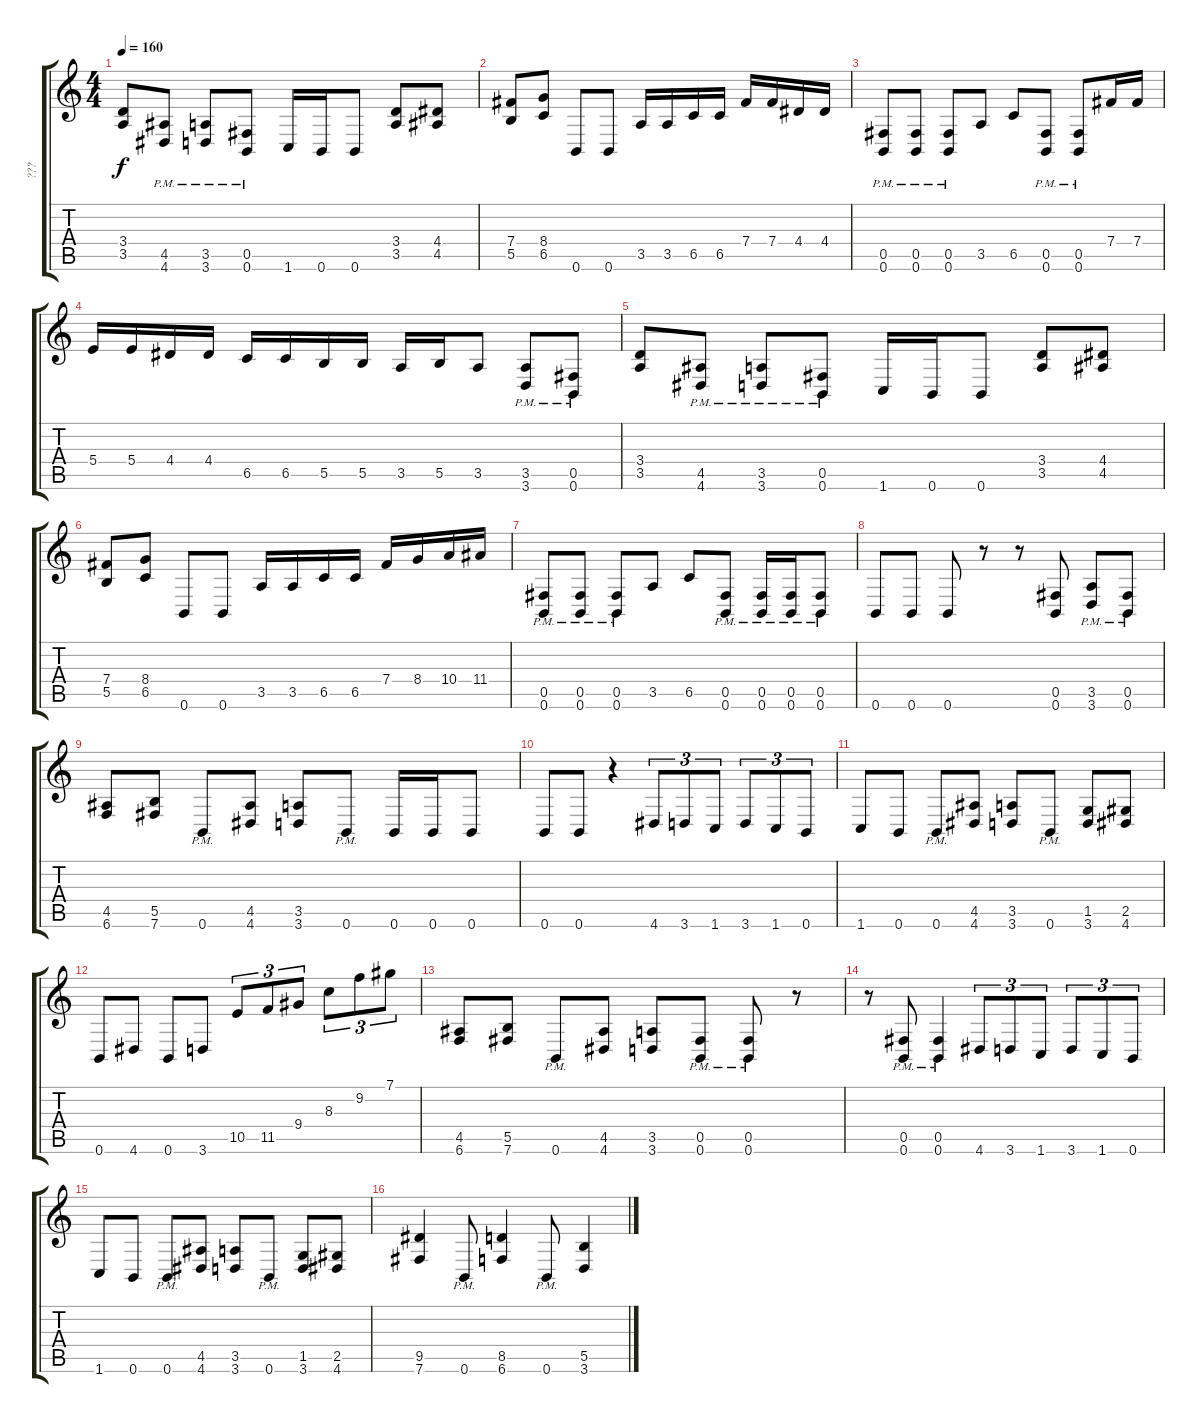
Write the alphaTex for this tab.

\track ("???" "???") {instrument distortionguitar}
\staff {score tabs}
\tuning (Db4 Ab3 E3 B2 Gb2 B1) {hide}
\ts (4 4)
\tempo 160
\clef g2
\ks c
(3.4 3.5).8{dy f} (4.5{pm} 4.6{pm}).8 (3.5{pm} 3.6{pm}).8 (0.5 0.6{pm}).8 1.6.16 0.6.16 0.6.8 (3.4 3.5).8 (4.4 4.5).8 |
(7.4 5.5).8 (8.4 6.5).8 0.6.8 0.6.8 3.5.16 3.5.16 6.5.16 6.5.16 7.4.16 7.4.16 4.4.16 4.4.16 |
(0.5{pm} 0.6{pm}).8 (0.5{pm} 0.6{pm}).8 (0.5{pm} 0.6{pm}).8 3.5.8 6.5.8 (0.5{pm} 0.6{pm}).8 (0.5{pm} 0.6{pm}).8 7.4.16 7.4.16 |
5.4.16 5.4.16 4.4.16 4.4.16 6.5.16 6.5.16 5.5.16 5.5.16 3.5.16 5.5.16 3.5.8 (3.5{pm} 3.6{pm}).8 (0.5{pm} 0.6{pm}).8 |
(3.4 3.5).8 (4.5{pm} 4.6{pm}).8 (3.5{pm} 3.6{pm}).8 (0.5 0.6{pm}).8 1.6.16 0.6.16 0.6.8 (3.4 3.5).8 (4.4 4.5).8 |
(7.4 5.5).8 (8.4 6.5).8 0.6.8 0.6.8 3.5.16 3.5.16 6.5.16 6.5.16 7.4.16 8.4.16 10.4.16 11.4.16 |
(0.5{pm} 0.6{pm}).8 (0.5{pm} 0.6{pm}).8 (0.5{pm} 0.6{pm}).8 3.5.8 6.5.8 (0.5{pm} 0.6{pm}).8 (0.5{pm} 0.6{pm}).16 (0.5{pm} 0.6{pm}).16 (0.5{pm} 0.6{pm}).8 |
0.6.8 0.6.8 0.6.8 r.8 r.8 (0.5 0.6).8 (3.5{pm} 3.6{pm}).8 (0.5{pm} 0.6{pm}).8 |
(4.5 6.6).8 (5.5 7.6).8 0.6{pm}.8 (4.5 4.6).8 (3.5 3.6).8 0.6{pm}.8 0.6.16 0.6.16 0.6.8 |
0.6.8 0.6.8 r.4 4.6.8{tu (3 2)} 3.6.8{tu (3 2)} 1.6.8{tu (3 2)} 3.6.8{tu (3 2)} 1.6.8{tu (3 2)} 0.6.8{tu (3 2)} |
1.6.8 0.6.8 0.6{pm}.8 (4.5 4.6).8 (3.5 3.6).8 0.6{pm}.8 (1.5 3.6).8 (2.5 4.6).8 |
0.6.8 4.6.8 0.6.8 3.6.8 10.5.8{tu (3 2)} 11.5.8{tu (3 2)} 9.4.8{tu (3 2)} 8.3.8{tu (3 2)} 9.2.8{tu (3 2)} 7.1.8{tu (3 2)} |
(4.5 6.6).8 (5.5 7.6).8 0.6{pm}.8 (4.5 4.6).8 (3.5 3.6).8 (0.5{pm} 0.6{pm}).8 (0.5{pm} 0.6{pm}).8 r.8 |
r.8 (0.5{pm} 0.6{pm}).8 (0.5{pm} 0.6{pm}).4 4.6.8{tu (3 2)} 3.6.8{tu (3 2)} 1.6.8{tu (3 2)} 3.6.8{tu (3 2)} 1.6.8{tu (3 2)} 0.6.8{tu (3 2)} |
1.6.8 0.6.8 0.6{pm}.8 (4.5 4.6).8 (3.5 3.6).8 0.6{pm}.8 (1.5 3.6).8 (2.5 4.6).8 |
(9.5 7.6).4 0.6{pm}.8 (8.5 6.6).4 0.6{pm}.8 (5.5 3.6).4
